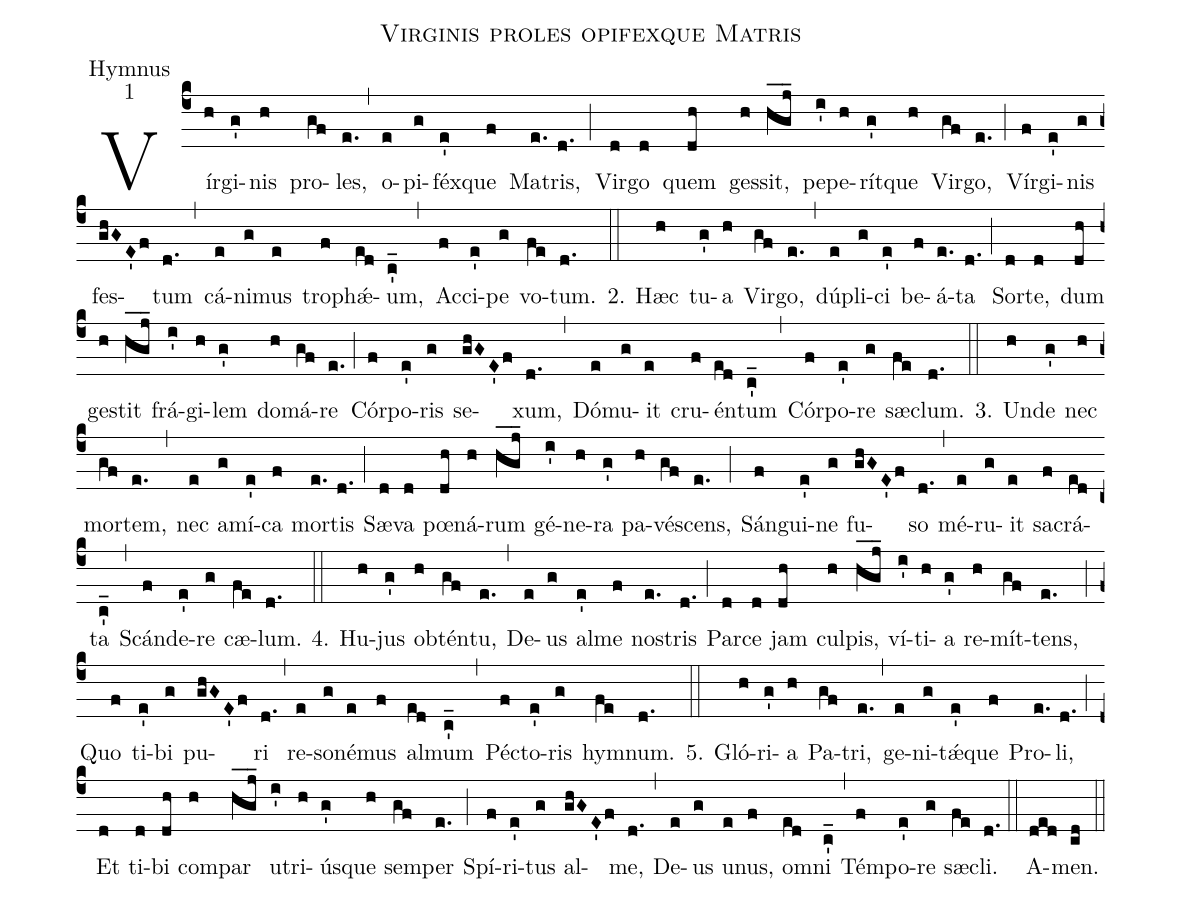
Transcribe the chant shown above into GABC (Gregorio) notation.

name:Virginis proles opifexque Matris;
office-part:Hymnus;
mode:1;
%%
(c4)Vír(h)gi(g')nis(h) pro(gf)les,(e.) (,) o(e)pi(g)féx(e')que(f) Ma(e.)tris,(d.) (;)
Vir(d)go(d) quem(dh) ges(h)sit,(hgj___) pe(i')pe(h)rít(g')que(h) Vir(gf)go,(e.) (;)
Vír(f)gi(e')nis(g) fes(ghGE'f)tum(d.) (,) cá(e)ni(g)mus(e) tro(f)phǽ(ed)um,(c'_) (,)
Ac(f)ci(e')pe(g) vo(fe)tum.(d.) (::)

2. Hæc(h) tu(g')a(h) Vir(gf)go,(e.) (,) dú(e)pli(g)ci(e') be(f)á(e.)ta(d.) (;)
Sor(d)te,(d) dum(dh) ges(h)tit(hgj___) frá(i')gi(h)lem(g') do(h)má(gf)re(e.) (;)
Cór(f)po(e')ris(g) se(ghGE'f)xum,(d.) (,) Dó(e)mu(g)it(e) cru(f)én(ed)tum(c'_) (,)
Cór(f)po(e')re(g) sæ(fe)clum.(d.) (::)

3. Un(h)de(g') nec(h) mor(gf)tem,(e.) (,) nec(e) a(g)mí(e')ca(f) mor(e.)tis(d.) (;)
Sæ(d)va(d) pœ(dh)ná(h)rum(hgj___) gé(i')ne(h)ra(g') pa(h)vé(gf)scens,(e.) (;)
Sán(f)gui(e')ne(g) fu(ghGE'f)so(d.) (,) mé(e)ru(g)it(e) sa(f)crá(ed)ta(c'_) (,)
Scán(f)de(e')re(g) cæ(fe)lum.(d.) (::)

4. Hu(h)jus(g') ob(h)tén(gf)tu,(e.) (,) De(e)us(g) al(e')me(f) nos(e.)tris(d.) (;)
Par(d)ce(d) jam(dh) cul(h)pis,(hgj___) ví(i')ti(h)a(g') re(h)mít(gf)tens,(e.) (;)
Quo(f) ti(e')bi(g) pu(ghGE'f)ri(d.) (,) re(e)so(g)né(e)mus(f) al(ed)mum(c'_) (,)
Péc(f)to(e')ris(g) hym(fe)num.(d.) (::)

5. Gló(h)ri(g')a(h) Pa(gf)tri,(e.) (,) ge(e)ni(g)tǽ(e')que(f) Pro(e.)li,(d.) (;)
Et(d) ti(d)bi(dh) com(h)par(hgj___) u(i')tri(h)ús(g')que(h) sem(gf)per(e.) (;)
Spí(f)ri(e')tus(g) al(ghGE'f)me,(d.) (,) De(e)us(g) u(e)nus,(f) om(ed)ni(c'_) (,)
Tém(f)po(e')re(g) sæ(fe)cli.(d.) (::)
A(ded)men.(cd) (::)
